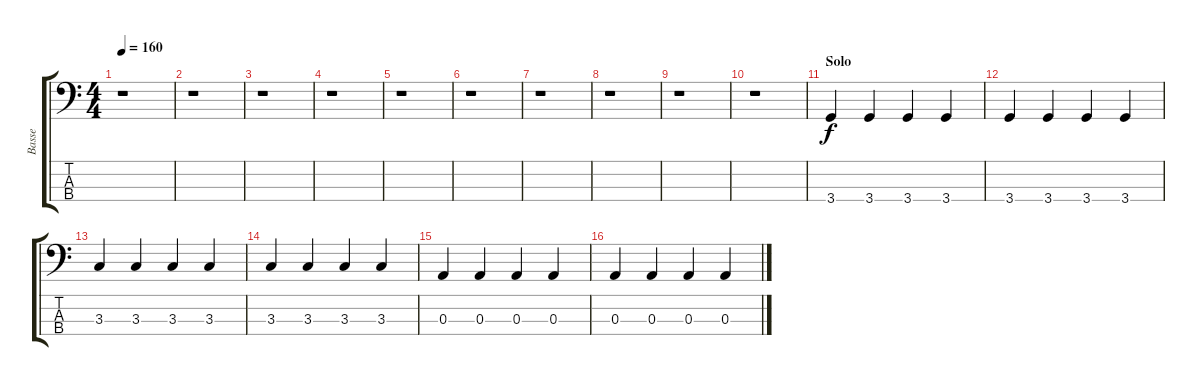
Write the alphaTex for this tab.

\track ("Basse" "Basse") {instrument slapbass1}
\staff {score tabs}
\tuning (G2 D2 A1 E1) {hide}
\ts (4 4)
\tempo 160
\clef f4
\ks c
r.1{dy f} |
r.1 |
r.1 |
r.1 |
r.1 |
r.1 |
r.1 |
r.1 |
r.1 |
r.1 |
\section ("" "Solo")
3.4.4 3.4.4 3.4.4 3.4.4 |
3.4.4 3.4.4 3.4.4 3.4.4 |
3.3.4 3.3.4 3.3.4 3.3.4 |
3.3.4 3.3.4 3.3.4 3.3.4 |
0.3.4 0.3.4 0.3.4 0.3.4 |
0.3.4 0.3.4 0.3.4 0.3.4
